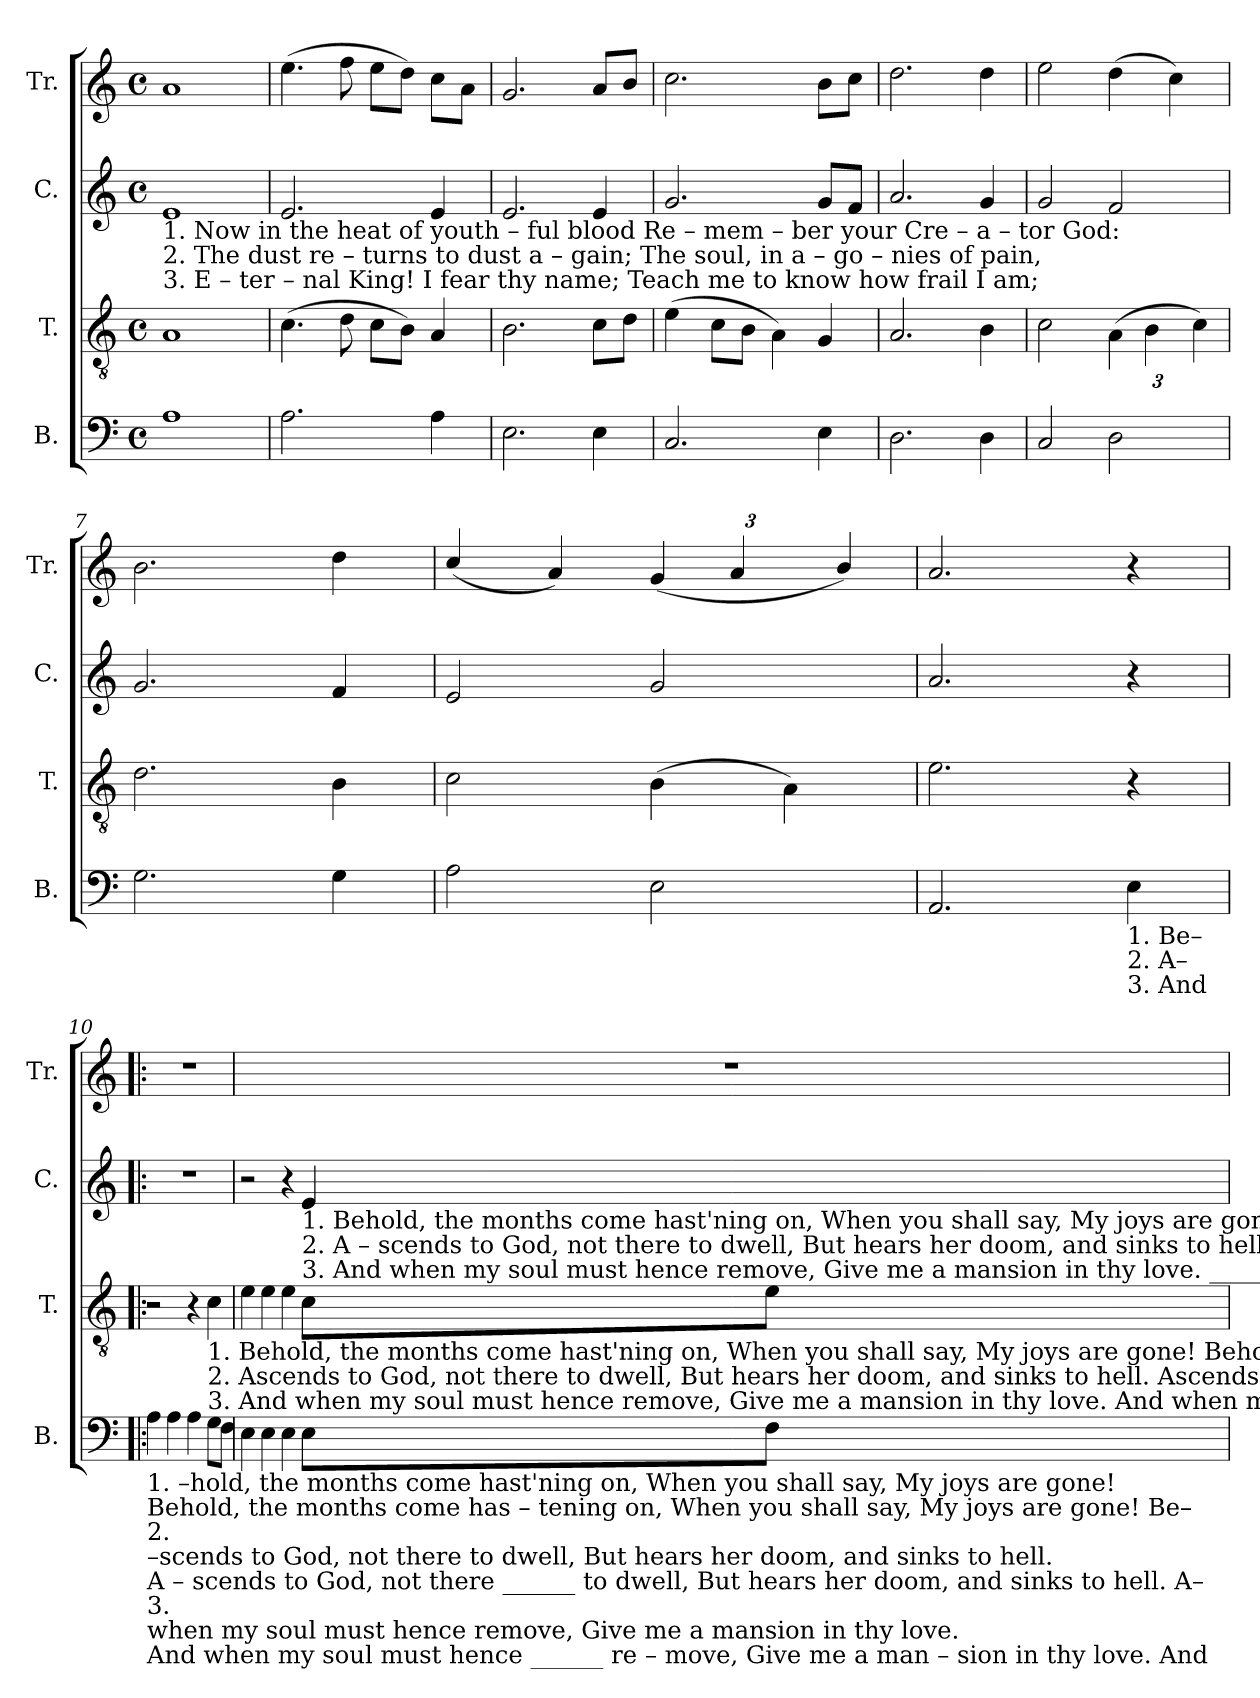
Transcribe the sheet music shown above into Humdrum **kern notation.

**kern	**kern	**kern	**kern
*part4	*part3	*part2	*part1
*staff4	*staff3	*staff2	*staff1
*I"B.	*I"T.	*I"C.	*I"Tr.
*I'B.	*I'T.	*I'C.	*I'Tr.
*clefF4	*clefGv2	*clefG2	*clefG2
*k[]	*k[]	*k[]	*k[]
*M4/4	*M4/4	*M4/4	*M4/4
*met(c)	*met(c)	*met(c)	*met(c)
*MM100	*MM100	*MM100	*MM100
=1	=1	=1	=1
!	!	!LO:TX:b:t=1. Now   in                 the     heat    of      youth     –     ful    blood  Re – mem – ber        your  Cre – a  –  tor            God&colon;	!
!	!	!LO:TX:b:t=2. The    dust             re  –   turns   to       dust             a  –   gain;  The   soul,    in         a  –  go  –  nies    of            pain,	!
!	!	!LO:TX:b:t=3. E   –   ter       –      nal      King!   I         fear             thy   name;  Teach  me    to        know  how   frail    I               am;	!
1A!	1A!	1e!	1a!
=2	=2	=2	=2
2.A!\	(>4.c!\	2.e!/	(>4.ee!\
.	8d!\	.	8ff!\
.	8c!\L	.	8ee!\L
.	8B!\J)	.	8dd!\J)
4A!\	4A!/	4e!/	8cc!\L
.	.	.	8a!\J
=3	=3	=3	=3
2.E!\	2.B!\	2.e!/	2.g!/
4E!\	8c!\L	4e!/	8a!/L
.	8d!\J	.	8b!/J
=4	=4	=4	=4
2.C!/	(>4e!\	2.g!/	2.cc!\
.	8c!\L	.	.
.	8B!\J	.	.
.	4A!\)	.	.
4E!\	4G!/	8g!/L	8b!\L
.	.	8f!/J	8cc!\J
=5	=5	=5	=5
2.D!\	2.A!/	2.a!/	2.dd!\
4D!\	4B!\	4g!/	4dd!\
=6	=6	=6	=6
2C!/	2c!\	2g!/	2ee!\
*	*Xbrackettup	*	*
2D!\	(>6A!\	2f!/	(>4dd!\
.	6B!\	.	.
.	.	.	4cc!\)
.	6c!\)	.	.
=7	=7	=7	=7
2.G!\	2.d!\	2.g!/	2.b!\
4G!\	4B!\	4f!/	4dd!\
=8	=8	=8	=8
2A!\	2c!\	2e!/	(<4cc!/
.	.	.	4a!/)
*	*	*	*Xbrackettup
2E!\	(>4B!\	2g!/	(<6g!/
.	.	.	6a!/
.	4A!\)	.	.
.	.	.	6b!/)
=9	=9	=9	=9
2.AA!/	2.e!\	2.a!/	2.a!/
!LO:TX:b:t=1. Be–	!	!	!
!LO:TX:b:t=2. A–	!	!	!
!LO:TX:b:t=3. And	!	!	!
4E!\	4r	4r	4r
!!LO:LB:g=z
=10!|:	=10!|:	=10!|:	=10!|:
!LO:TX:b:t=1. –hold, the months come hast'ning on,  When you shall say, My joys are gone!	!	!	!
!LO:TX:b:t=Behold, the  months come has     –     tening    on,      When   you  shall  say,  My joys are gone!  Be–	!	!	!
!LO:TX:b:t=2.	!	!	!
!LO:TX:b:t=–scends to God, not there to dwell,  But hears her doom, and sinks to hell.	!	!	!
!LO:TX:b:t=A – scends  to God, not   there ______  to     dwell,    But    hears her doom, and sinks to   hell.  A–	!	!	!
!LO:TX:b:t=3.	!	!	!
!LO:TX:b:t=when my soul must hence remove, Give me a mansion in thy love.	!	!	!
!LO:TX:b:t=And  when  my soul must  hence ______ re  –  move,   Give     me   a    man  –  sion  in thy love.  And	!	!	!
4A!\	2r	1r	1r
4A!\	.	.	.
4A!\	4r	.	.
!	!LO:TX:b:t=1. Behold, the months come hast'ning on,  When you shall say, My joys are gone!            Behold, the months come hast'ning on,  When you shall say, My joys are gone!	!	!
!	!LO:TX:b:t=2. Ascends to God, not there to dwell,  But hears her doom, and sinks to hell.                Ascends to God, not there to dwell,  But  hears  her  doom,  and sinks to hell.	!	!
!	!LO:TX:b:t=3. And when my soul must hence remove, Give me a mansion in thy love.                        And when my soul must hence remove, Give  me  a   man – sion  in  thy  love.	!	!
8G!\L	4c!\	.	.
8F!\J	.	.	.
=11	=11	=11	=11
4E!\	4e!\	2r	1r
4E!\	4e!\	.	.
4E!\	4e!\	4r	.
!	!	!LO:TX:b:t=1. Behold, the months come hast'ning on,  When you shall say, My  joys     are     gone! ________________     When  you  shall   say,   My  joys  are gone!	!
!	!	!LO:TX:b:t=2. A – scends to God, not there to dwell,  But hears her doom, and sinks   to     hell __________________.      But   hears  her  doom, and sinks  to  hell.	!
!	!	!LO:TX:b:t=3. And when my soul must hence remove,  Give me  a  mansion  in            thy    love. _________________      Give    me    a     man – sion  in  thy   love.	!
8E!\L	8c!\L	4e!/	.
8F!\J	8e!\J	.	.
=	=	=	=
*-	*-	*-	*-
